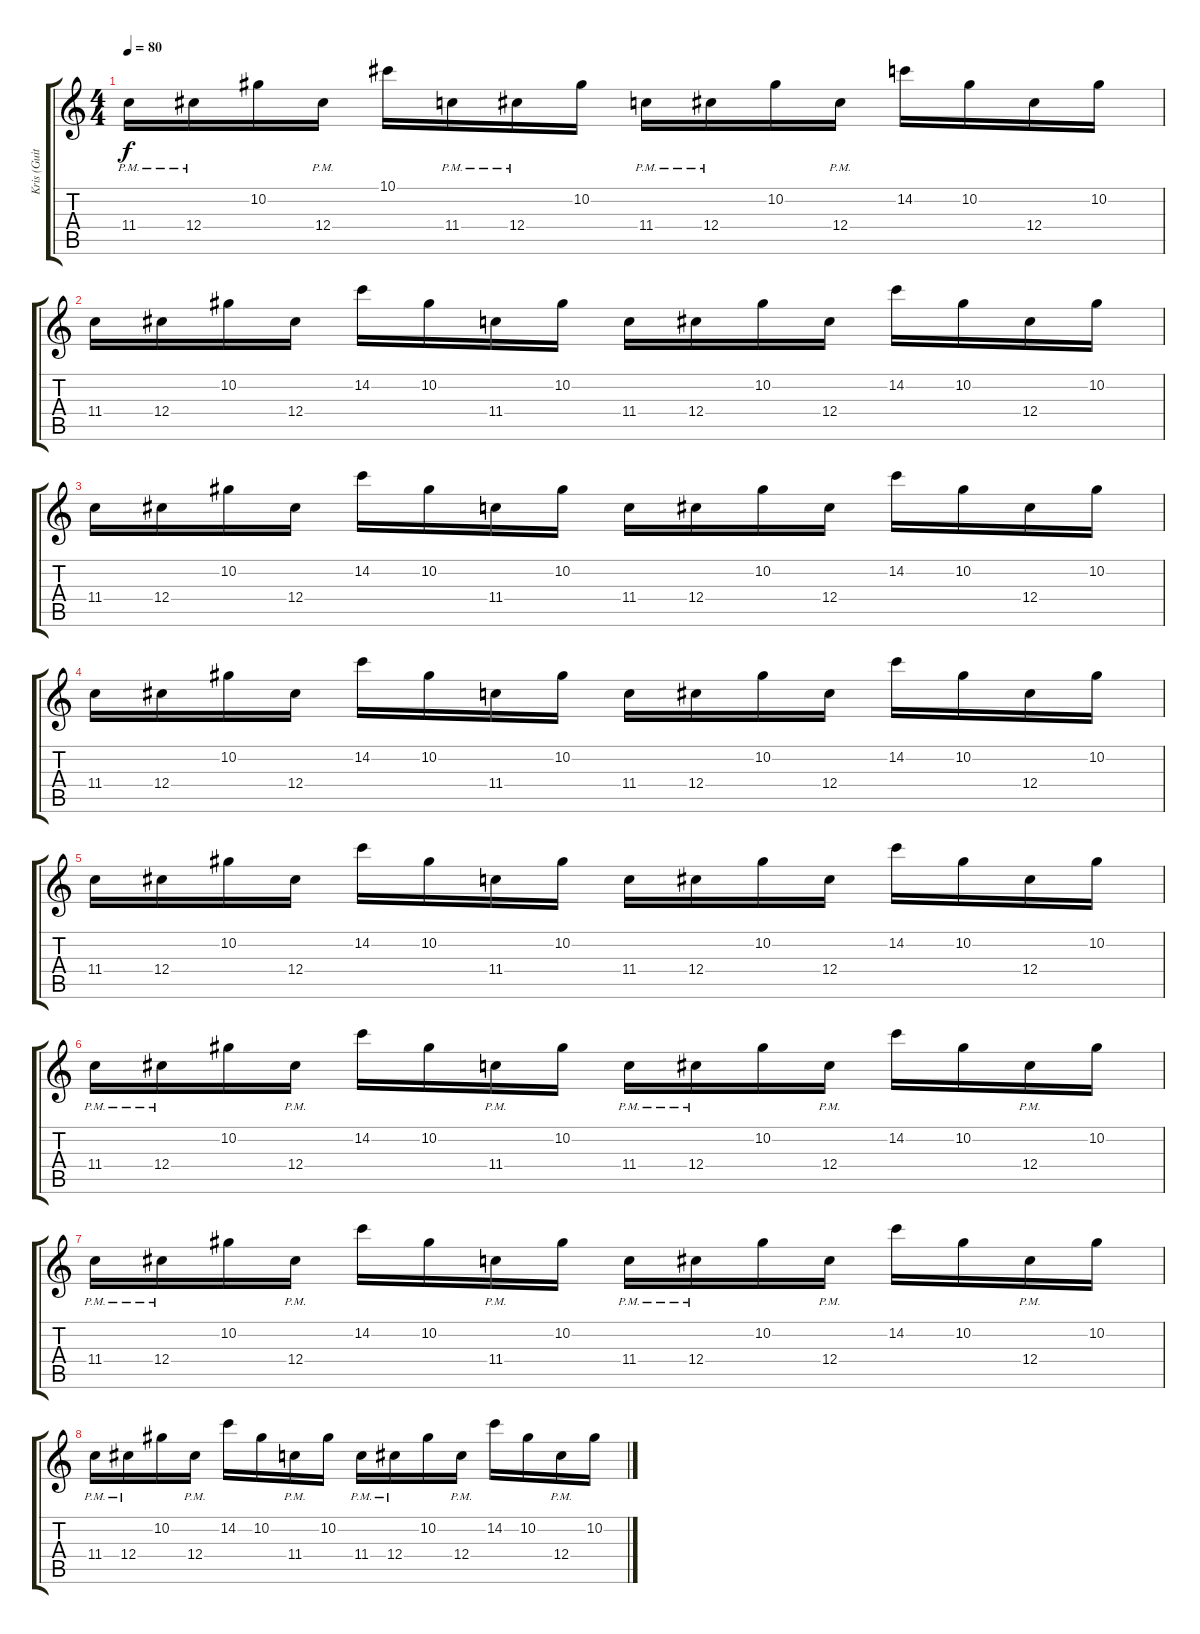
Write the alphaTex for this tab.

\track ("Kris (Guitar 2)" "Kris (Guit") {instrument distortionguitar}
\staff {score tabs}
\tuning (Eb4 Bb3 Gb3 Db3 Ab2 Db2) {hide}
\ts (4 4)
\tempo 80
\clef g2
\ks c
11.4{pm}.16{dy f} 12.4{pm}.16 10.2.16 12.4{pm}.16 10.1.16 11.4{pm}.16 12.4{pm}.16 10.2.16 11.4{pm}.16 12.4{pm}.16 10.2.16 12.4{pm}.16 14.2.16 10.2.16 12.4.16 10.2.16 |
11.4.16{volume 16} 12.4.16 10.2.16 12.4.16 14.2.16 10.2.16 11.4.16 10.2.16 11.4.16 12.4.16 10.2.16 12.4.16 14.2.16 10.2.16 12.4.16 10.2.16 |
11.4.16 12.4.16 10.2.16 12.4.16 14.2.16 10.2.16 11.4.16 10.2.16 11.4.16 12.4.16 10.2.16 12.4.16 14.2.16 10.2.16 12.4.16 10.2.16 |
11.4.16 12.4.16 10.2.16 12.4.16 14.2.16 10.2.16 11.4.16 10.2.16 11.4.16 12.4.16 10.2.16 12.4.16 14.2.16 10.2.16 12.4.16 10.2.16 |
11.4.16 12.4.16 10.2.16 12.4.16 14.2.16 10.2.16 11.4.16 10.2.16 11.4.16 12.4.16 10.2.16 12.4.16 14.2.16 10.2.16 12.4.16 10.2.16 |
11.4{pm}.16 12.4{pm}.16 10.2.16 12.4{pm}.16 14.2.16 10.2.16 11.4{pm}.16 10.2.16 11.4{pm}.16 12.4{pm}.16 10.2.16 12.4{pm}.16 14.2.16 10.2.16 12.4{pm}.16 10.2.16 |
11.4{pm}.16 12.4{pm}.16 10.2.16 12.4{pm}.16 14.2.16 10.2.16 11.4{pm}.16 10.2.16 11.4{pm}.16 12.4{pm}.16 10.2.16 12.4{pm}.16 14.2.16 10.2.16 12.4{pm}.16 10.2.16 |
11.4{pm}.16 12.4{pm}.16 10.2.16 12.4{pm}.16 14.2.16 10.2.16 11.4{pm}.16 10.2.16 11.4{pm}.16 12.4{pm}.16 10.2.16 12.4{pm}.16 14.2.16 10.2.16 12.4{pm}.16 10.2.16
